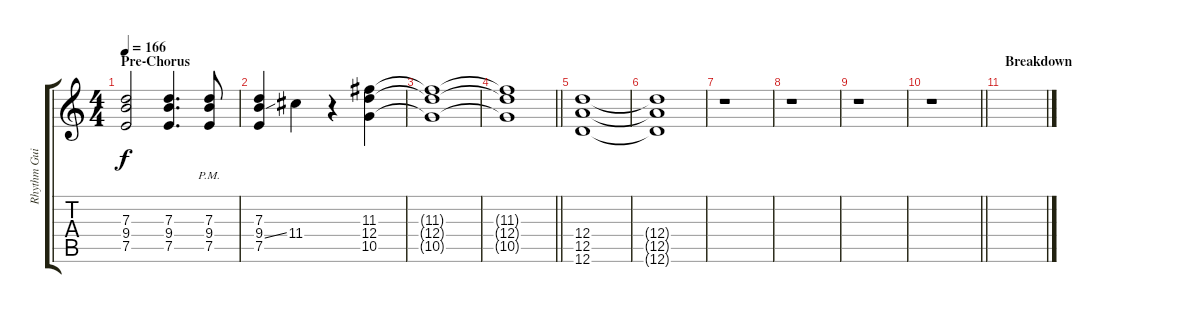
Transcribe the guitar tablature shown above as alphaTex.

\track ("Rhythm Guitar" "Rhythm Gui") {instrument overdrivenguitar}
\staff {score tabs}
\tuning (E4 B3 G3 D3 A2 D2) {hide}
\ts (4 4)
\section ("" "Pre-Chorus")
\tempo 166
\clef g2
\ks c
(7.3 9.4 7.5).2{dy f} (7.3 9.4 7.5).4{d} (7.3{pm} 9.4{pm} 7.5{pm}).8 |
(7.3 9.4{ss} 7.5).4 11.4.4 r.4 (11.3 12.4 10.5).4 |
(11.3{t} 12.4{t} 10.5{t}).1 |
\barLineRight lightlight
(11.3{t} 12.4{t} 10.5{t}).1{volume 0} |
(12.4 12.5 12.6).1 |
(12.4{t} 12.5{t} 12.6{t}).1 |
r.1 |
r.1 |
r.1 |
\barLineRight lightlight
r.1 |
\section ("" "Breakdown")
